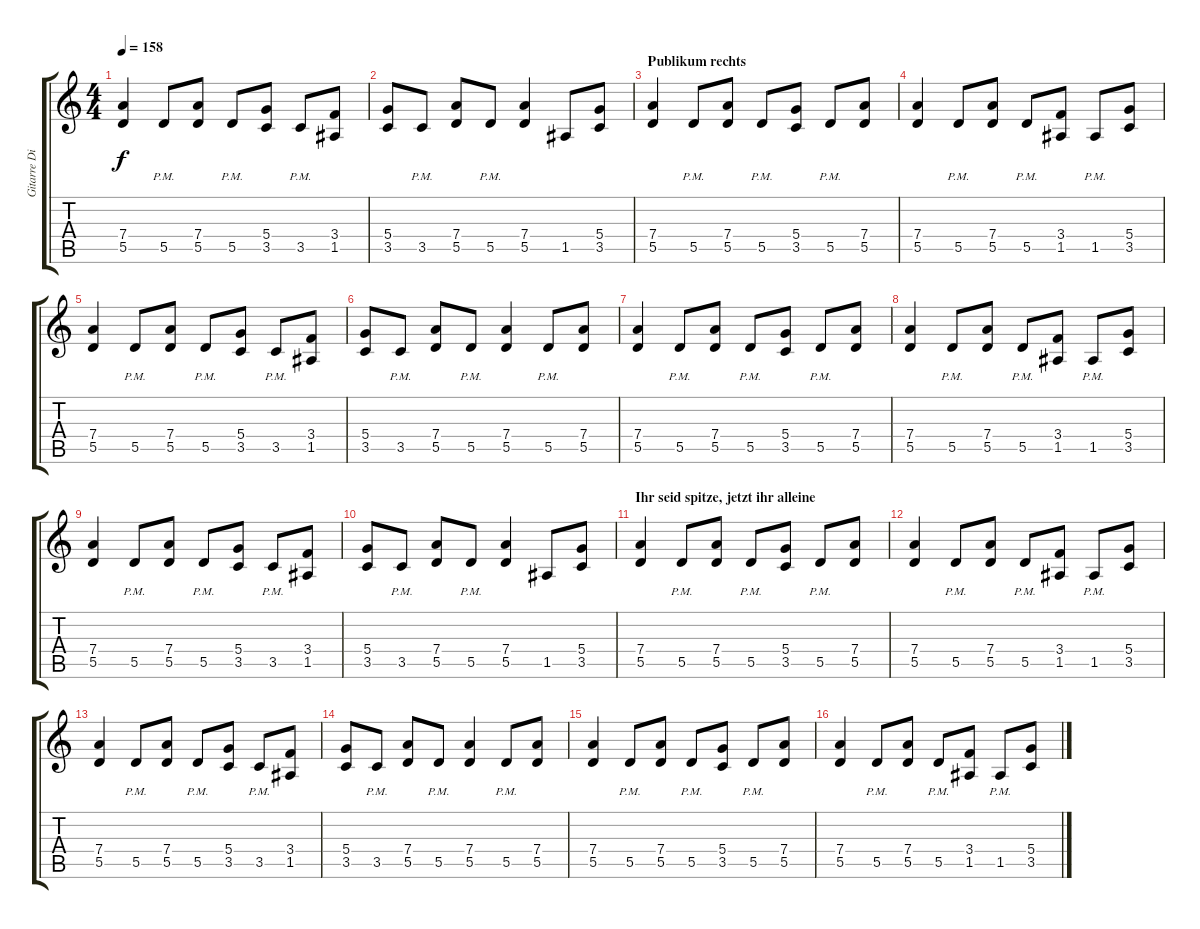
\track ("Gitarre Distortion" "Gitarre Di") {instrument distortionguitar}
\staff {score tabs}
\tuning (E4 B3 G3 D3 A2 D2) {hide}
\ts (4 4)
\tempo 158
\clef g2
\ks c
(7.4 5.5).4{dy f} 5.5{pm}.8 (7.4 5.5).8 5.5{pm}.8 (5.4 3.5).8 3.5{pm}.8 (3.4 1.5).8 |
(5.4 3.5).8 3.5{pm}.8 (7.4 5.5).8 5.5{pm}.8 (7.4 5.5).4 1.5.8 (5.4 3.5).8 |
\section ("" "Publikum rechts")
(7.4 5.5).4 5.5{pm}.8 (7.4 5.5).8 5.5{pm}.8 (5.4 3.5).8 5.5{pm}.8 (7.4 5.5).8 |
(7.4 5.5).4 5.5{pm}.8 (7.4 5.5).8 5.5{pm}.8 (3.4 1.5).8 1.5{pm}.8 (5.4 3.5).8 |
(7.4 5.5).4 5.5{pm}.8 (7.4 5.5).8 5.5{pm}.8 (5.4 3.5).8 3.5{pm}.8 (3.4 1.5).8 |
(5.4 3.5).8 3.5{pm}.8 (7.4 5.5).8 5.5{pm}.8 (7.4 5.5).4 5.5{pm}.8 (7.4 5.5).8 |
(7.4 5.5).4 5.5{pm}.8 (7.4 5.5).8 5.5{pm}.8 (5.4 3.5).8 5.5{pm}.8 (7.4 5.5).8 |
(7.4 5.5).4 5.5{pm}.8 (7.4 5.5).8 5.5{pm}.8 (3.4 1.5).8 1.5{pm}.8 (5.4 3.5).8 |
(7.4 5.5).4 5.5{pm}.8 (7.4 5.5).8 5.5{pm}.8 (5.4 3.5).8 3.5{pm}.8 (3.4 1.5).8 |
(5.4 3.5).8 3.5{pm}.8 (7.4 5.5).8 5.5{pm}.8 (7.4 5.5).4 1.5.8 (5.4 3.5).8 |
\section ("" "Ihr seid spitze, jetzt ihr alleine")
(7.4 5.5).4 5.5{pm}.8 (7.4 5.5).8 5.5{pm}.8 (5.4 3.5).8 5.5{pm}.8 (7.4 5.5).8 |
(7.4 5.5).4 5.5{pm}.8 (7.4 5.5).8 5.5{pm}.8 (3.4 1.5).8 1.5{pm}.8 (5.4 3.5).8 |
(7.4 5.5).4 5.5{pm}.8 (7.4 5.5).8 5.5{pm}.8 (5.4 3.5).8 3.5{pm}.8 (3.4 1.5).8 |
(5.4 3.5).8 3.5{pm}.8 (7.4 5.5).8 5.5{pm}.8 (7.4 5.5).4 5.5{pm}.8 (7.4 5.5).8 |
(7.4 5.5).4 5.5{pm}.8 (7.4 5.5).8 5.5{pm}.8 (5.4 3.5).8 5.5{pm}.8 (7.4 5.5).8 |
(7.4 5.5).4 5.5{pm}.8 (7.4 5.5).8 5.5{pm}.8 (3.4 1.5).8 1.5{pm}.8 (5.4 3.5).8
